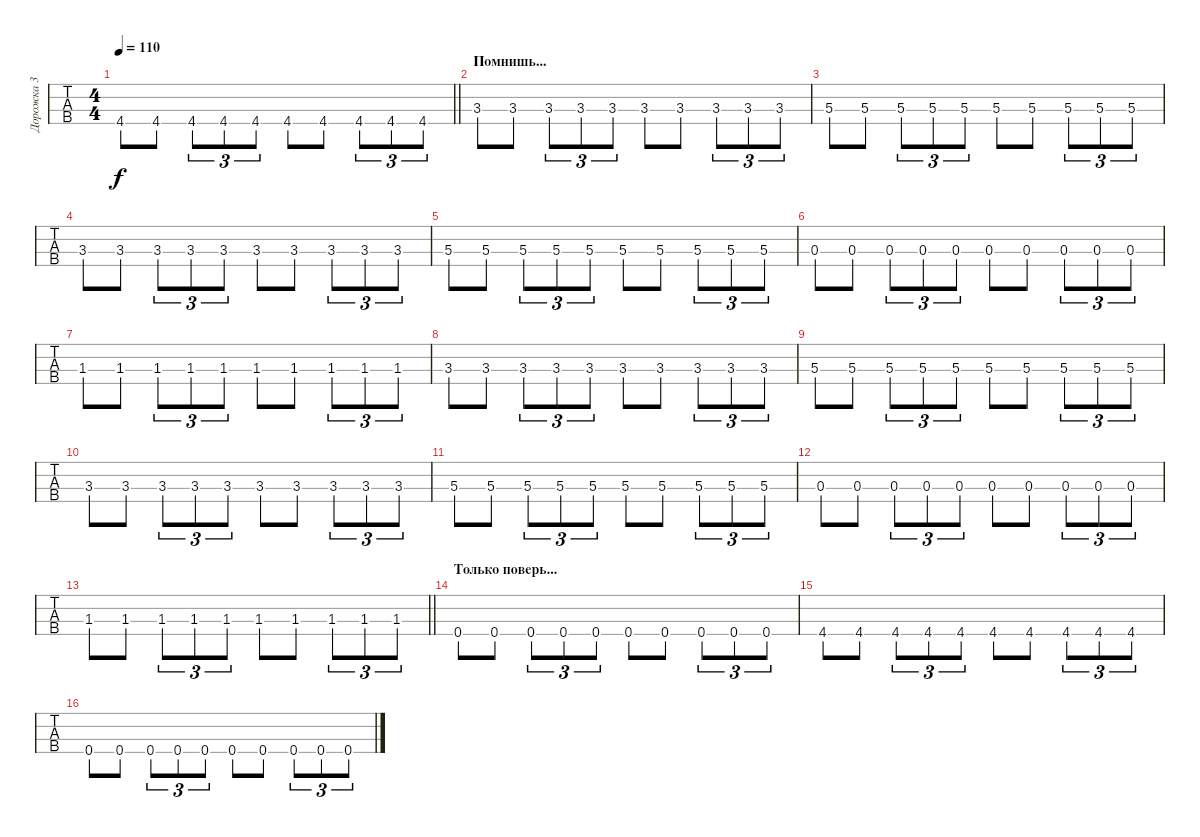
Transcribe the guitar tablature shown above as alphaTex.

\track ("Дорожка 3" "Дорожка 3") {instrument electricbasspick}
\staff {tabs}
\tuning (F2 C2 G1 C1) {hide}
\ts (4 4)
\tempo 110
\clef f4
\barLineRight lightlight
\ks c
4.4.8{dy f} 4.4.8 4.4.8{tu (3 2)} 4.4.8{tu (3 2)} 4.4.8{tu (3 2)} 4.4.8 4.4.8 4.4.8{tu (3 2)} 4.4.8{tu (3 2)} 4.4.8{tu (3 2)} |
\section ("" "Помнишь...")
3.3.8 3.3.8 3.3.8{tu (3 2)} 3.3.8{tu (3 2)} 3.3.8{tu (3 2)} 3.3.8 3.3.8 3.3.8{tu (3 2)} 3.3.8{tu (3 2)} 3.3.8{tu (3 2)} |
5.3.8 5.3.8 5.3.8{tu (3 2)} 5.3.8{tu (3 2)} 5.3.8{tu (3 2)} 5.3.8 5.3.8 5.3.8{tu (3 2)} 5.3.8{tu (3 2)} 5.3.8{tu (3 2)} |
3.3.8 3.3.8 3.3.8{tu (3 2)} 3.3.8{tu (3 2)} 3.3.8{tu (3 2)} 3.3.8 3.3.8 3.3.8{tu (3 2)} 3.3.8{tu (3 2)} 3.3.8{tu (3 2)} |
5.3.8 5.3.8 5.3.8{tu (3 2)} 5.3.8{tu (3 2)} 5.3.8{tu (3 2)} 5.3.8 5.3.8 5.3.8{tu (3 2)} 5.3.8{tu (3 2)} 5.3.8{tu (3 2)} |
0.3.8 0.3.8 0.3.8{tu (3 2)} 0.3.8{tu (3 2)} 0.3.8{tu (3 2)} 0.3.8 0.3.8 0.3.8{tu (3 2)} 0.3.8{tu (3 2)} 0.3.8{tu (3 2)} |
1.3.8 1.3.8 1.3.8{tu (3 2)} 1.3.8{tu (3 2)} 1.3.8{tu (3 2)} 1.3.8 1.3.8 1.3.8{tu (3 2)} 1.3.8{tu (3 2)} 1.3.8{tu (3 2)} |
3.3.8 3.3.8 3.3.8{tu (3 2)} 3.3.8{tu (3 2)} 3.3.8{tu (3 2)} 3.3.8 3.3.8 3.3.8{tu (3 2)} 3.3.8{tu (3 2)} 3.3.8{tu (3 2)} |
5.3.8 5.3.8 5.3.8{tu (3 2)} 5.3.8{tu (3 2)} 5.3.8{tu (3 2)} 5.3.8 5.3.8 5.3.8{tu (3 2)} 5.3.8{tu (3 2)} 5.3.8{tu (3 2)} |
3.3.8 3.3.8 3.3.8{tu (3 2)} 3.3.8{tu (3 2)} 3.3.8{tu (3 2)} 3.3.8 3.3.8 3.3.8{tu (3 2)} 3.3.8{tu (3 2)} 3.3.8{tu (3 2)} |
5.3.8 5.3.8 5.3.8{tu (3 2)} 5.3.8{tu (3 2)} 5.3.8{tu (3 2)} 5.3.8 5.3.8 5.3.8{tu (3 2)} 5.3.8{tu (3 2)} 5.3.8{tu (3 2)} |
0.3.8 0.3.8 0.3.8{tu (3 2)} 0.3.8{tu (3 2)} 0.3.8{tu (3 2)} 0.3.8 0.3.8 0.3.8{tu (3 2)} 0.3.8{tu (3 2)} 0.3.8{tu (3 2)} |
\barLineRight lightlight
1.3.8 1.3.8 1.3.8{tu (3 2)} 1.3.8{tu (3 2)} 1.3.8{tu (3 2)} 1.3.8 1.3.8 1.3.8{tu (3 2)} 1.3.8{tu (3 2)} 1.3.8{tu (3 2)} |
\section ("" "Только поверь...")
0.4.8 0.4.8 0.4.8{tu (3 2)} 0.4.8{tu (3 2)} 0.4.8{tu (3 2)} 0.4.8 0.4.8 0.4.8{tu (3 2)} 0.4.8{tu (3 2)} 0.4.8{tu (3 2)} |
4.4.8 4.4.8 4.4.8{tu (3 2)} 4.4.8{tu (3 2)} 4.4.8{tu (3 2)} 4.4.8 4.4.8 4.4.8{tu (3 2)} 4.4.8{tu (3 2)} 4.4.8{tu (3 2)} |
0.4.8 0.4.8 0.4.8{tu (3 2)} 0.4.8{tu (3 2)} 0.4.8{tu (3 2)} 0.4.8 0.4.8 0.4.8{tu (3 2)} 0.4.8{tu (3 2)} 0.4.8{tu (3 2)}
